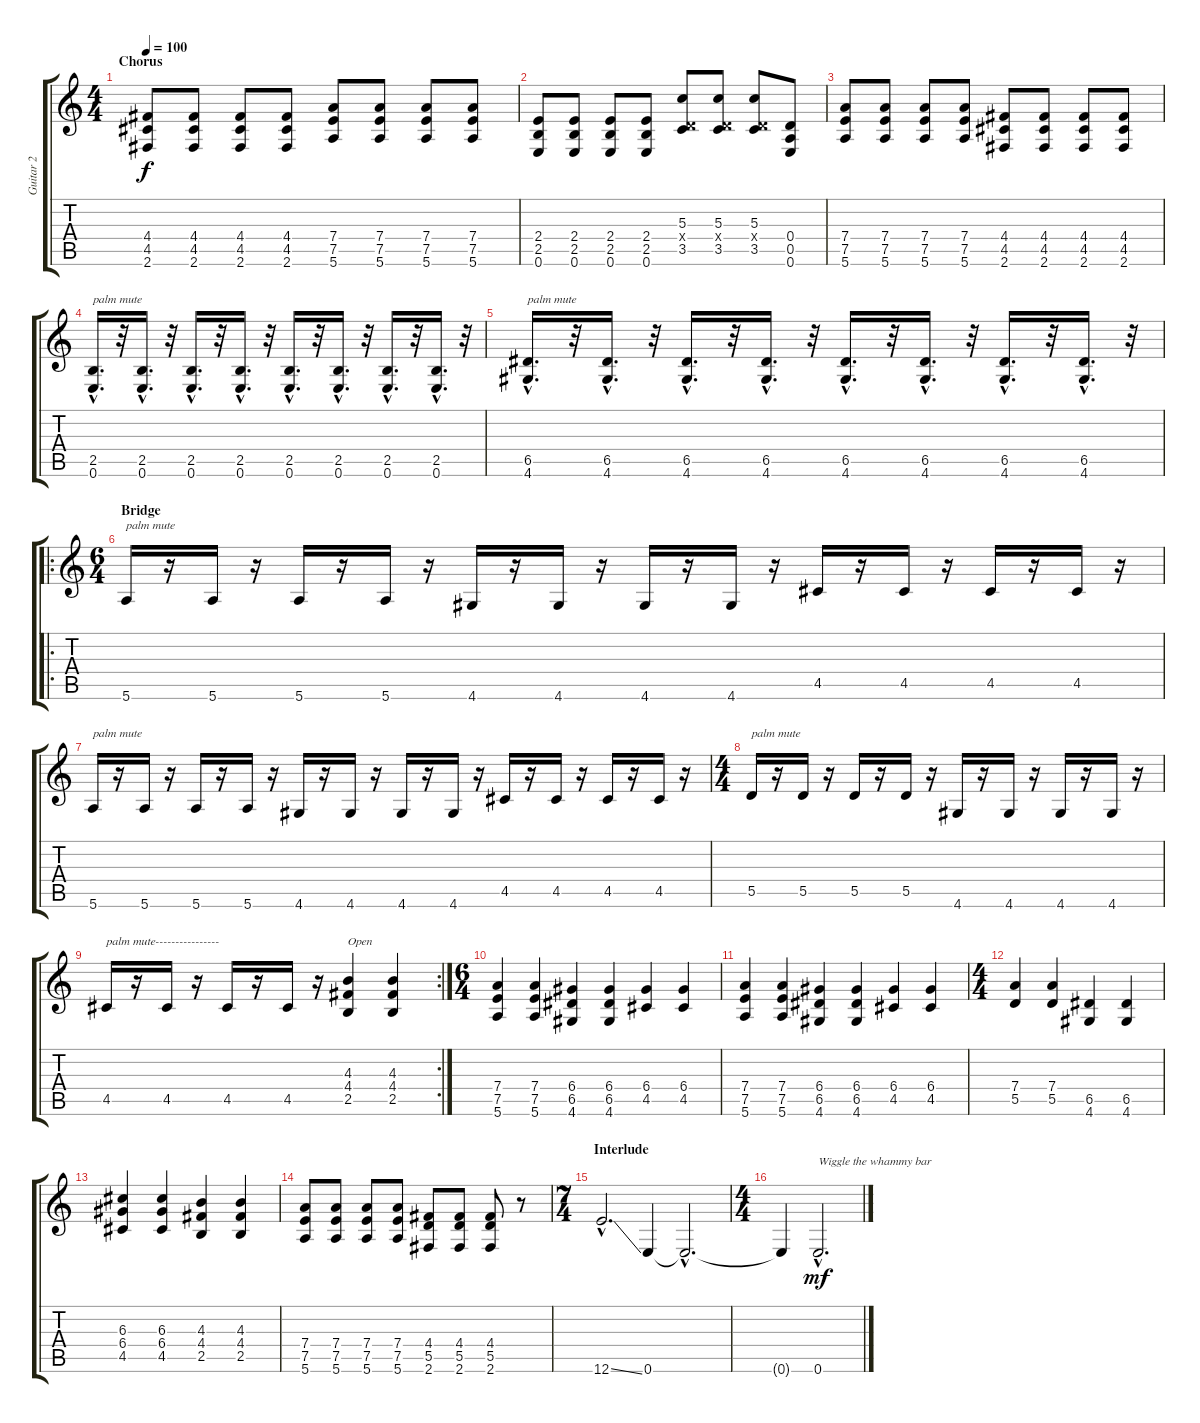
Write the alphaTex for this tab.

\track ("Guitar 2" "Guitar 2") {instrument overdrivenguitar}
\staff {score tabs}
\tuning (E4 B3 G3 D3 A2 E2) {hide}
\ts (4 4)
\section ("" "Chorus")
\tempo 100
\clef g2
\ks c
(4.4 4.5 2.6).8{dy f volume 15} (4.4 4.5 2.6).8 (4.4 4.5 2.6).8 (4.4 4.5 2.6).8 (7.4 7.5 5.6).8 (7.4 7.5 5.6).8 (7.4 7.5 5.6).8 (7.4 7.5 5.6).8 |
(2.4 2.5 0.6).8 (2.4 2.5 0.6).8 (2.4 2.5 0.6).8 (2.4 2.5 0.6).8 (5.3 0.4{x} 3.5).8 (5.3 0.4{x} 3.5).8 (5.3 0.4{x} 3.5).8 (0.4 0.5 0.6).8 |
(7.4 7.5 5.6).8 (7.4 7.5 5.6).8 (7.4 7.5 5.6).8 (7.4 7.5 5.6).8 (4.4 4.5 2.6).8 (4.4 4.5 2.6).8 (4.4 4.5 2.6).8 (4.4 4.5 2.6).8 |
(2.5{hac} 0.6{hac}).16{d txt "palm mute"} r.32 (2.5{hac} 0.6{hac}).16{d} r.32 (2.5{hac} 0.6{hac}).16{d} r.32 (2.5{hac} 0.6{hac}).16{d} r.32 (2.5{hac} 0.6{hac}).16{d} r.32 (2.5{hac} 0.6{hac}).16{d} r.32 (2.5{hac} 0.6{hac}).16{d} r.32 (2.5{hac} 0.6{hac}).16{d} r.32 |
(6.5{hac} 4.6{hac}).16{d txt "palm mute"} r.32 (6.5{hac} 4.6{hac}).16{d} r.32 (6.5{hac} 4.6{hac}).16{d} r.32 (6.5{hac} 4.6{hac}).16{d} r.32 (6.5{hac} 4.6{hac}).16{d} r.32 (6.5{hac} 4.6{hac}).16{d} r.32 (6.5{hac} 4.6{hac}).16{d} r.32 (6.5{hac} 4.6{hac}).16{d} r.32 |
\ro
\ts (6 4)
\section ("" "Bridge")
5.6.16{txt "palm mute"} r.16 5.6.16 r.16 5.6.16 r.16 5.6.16 r.16 4.6.16 r.16 4.6.16 r.16 4.6.16 r.16 4.6.16 r.16 4.5.16 r.16 4.5.16 r.16 4.5.16 r.16 4.5.16 r.16 |
5.6.16{txt "palm mute"} r.16 5.6.16 r.16 5.6.16 r.16 5.6.16 r.16 4.6.16 r.16 4.6.16 r.16 4.6.16 r.16 4.6.16 r.16 4.5.16 r.16 4.5.16 r.16 4.5.16 r.16 4.5.16 r.16 |
\ts (4 4)
5.5.16{txt "palm mute"} r.16 5.5.16 r.16 5.5.16 r.16 5.5.16 r.16 4.6.16 r.16 4.6.16 r.16 4.6.16 r.16 4.6.16 r.16 |
\rc 2
4.5.16{txt "palm mute----------------"} r.16 4.5.16 r.16 4.5.16 r.16 4.5.16 r.16 (4.3 4.4 2.5).4{txt "Open"} (4.3 4.4 2.5).4 |
\ts (6 4)
(7.4 7.5 5.6).4 (7.4 7.5 5.6).4 (6.4 6.5 4.6).4 (6.4 6.5 4.6).4 (6.4 4.5).4 (6.4 4.5).4 |
(7.4 7.5 5.6).4 (7.4 7.5 5.6).4 (6.4 6.5 4.6).4 (6.4 6.5 4.6).4 (6.4 4.5).4 (6.4 4.5).4 |
\ts (4 4)
(7.4 5.5).4 (7.4 5.5).4 (6.5 4.6).4 (6.5 4.6).4 |
(6.3 6.4 4.5).4 (6.3 6.4 4.5).4 (4.3 4.4 2.5).4 (4.3 4.4 2.5).4 |
(7.4 7.5 5.6).8 (7.4 7.5 5.6).8 (7.4 7.5 5.6).8 (7.4 7.5 5.6).8 (4.4 5.5 2.6).8 (4.4 5.5 2.6).8 (4.4 5.5 2.6).8 r.8 |
\ts (7 4)
\section ("" "Interlude")
12.6{ss hac}.2{d} 0.6.4 0.6{hac t}.2{d} |
\ts (4 4)
0.6{t}.4 0.6{hac}.2{d txt "Wiggle the whammy bar" dy mf}
